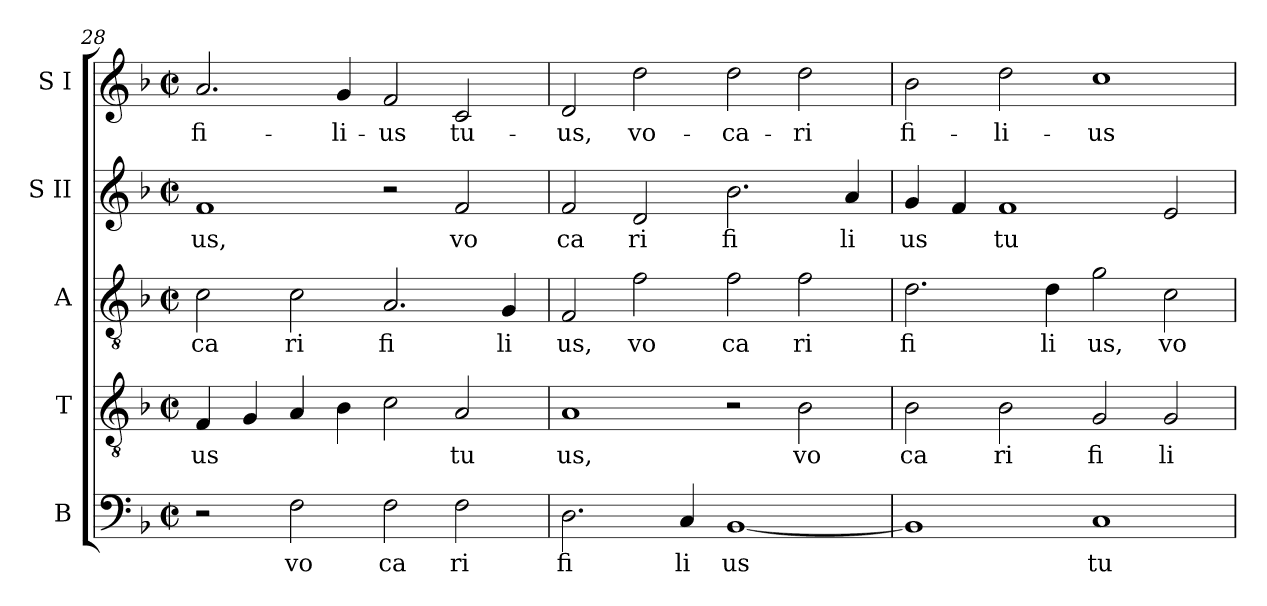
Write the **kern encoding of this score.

**kern	**text	**kern	**text	**kern	**text	**kern	**text	**kern	**text
*part5	*part5	*part4	*part4	*part3	*part3	*part2	*part2	*part1	*part1
*staff5	*staff5	*staff4	*staff4	*staff3	*staff3	*staff2	*staff2	*staff1	*staff1
*I"B	*	*I"T	*	*I"A	*	*I"S II	*	*I"S I	*
*clefF4	*	*clefGv2	*	*clefGv2	*	*clefG2	*	*clefG2	*
*k[b-]	*	*k[b-]	*	*k[b-]	*	*k[b-]	*	*k[b-]	*
*F:	*	*F:	*	*F:	*	*F:	*	*F:	*
*M2/2	*	*M2/2	*	*M2/2	*	*M2/2	*	*M2/2	*
*met(c|)	*	*met(c|)	*	*met(c|)	*	*met(c|)	*	*met(c|)	*
=28	=28	=28	=28	=28	=28	=28	=28	=28	=28
!	!	!	!LO:LY:b:cj	!	!LO:LY:b:cj	!	!LO:LY:b:cj	!	!LO:LY:b:cj
2r	.	4F/	us	2c\	ca	1f	us,	2.a/	fi-
!	!	!	!LO:LY:b:cj	!	!	!	!	!	!
.	.	4G/	.	.	.	.	.	.	.
!	!LO:LY:b:cj	!	!LO:LY:b:cj	!	!LO:LY:b:cj	!	!	!	!
2F\	vo	4A/	.	2c\	ri	.	.	.	.
!	!	!	!LO:LY:b:cj	!	!	!	!	!	!LO:LY:b:cj
.	.	4B-\	.	.	.	.	.	4g/	-li-
!	!LO:LY:b:cj	!	!LO:LY:b:cj	!	!LO:LY:b:cj	!	!	!	!LO:LY:b:cj
2F\	ca	2c\	.	2.A/	fi	2r	.	2f/	-us
!	!LO:LY:b:cj	!	!LO:LY:b:cj	!	!	!	!LO:LY:b:cj	!	!LO:LY:b:cj
2F\	ri	2A/	tu	.	.	2f/	vo	2c/	tu-
!	!	!	!	!	!LO:LY:b:cj	!	!	!	!
.	.	.	.	4G/	li	.	.	.	.
=29	=29	=29	=29	=29	=29	=29	=29	=29	=29
!	!LO:LY:b:cj	!	!LO:LY:b:cj	!	!LO:LY:b:cj	!	!LO:LY:b:cj	!	!LO:LY:b:cj
2.D\	fi	1A	us,	2F/	us,	2f/	ca	2d/	-us,
!	!	!	!	!	!LO:LY:b:cj	!	!LO:LY:b:cj	!	!LO:LY:b:cj
.	.	.	.	2f\	vo	2d/	ri	2dd\	vo-
!	!LO:LY:b:cj	!	!	!	!	!	!	!	!
4C/	li	.	.	.	.	.	.	.	.
!	!LO:LY:b:cj	!	!	!	!LO:LY:b:cj	!	!LO:LY:b:cj	!	!LO:LY:b:cj
[<1BB-	us	2r	.	2f\	ca	2.b-\	fi	2dd\	-ca-
!	!	!	!LO:LY:b:cj	!	!LO:LY:b:cj	!	!	!	!LO:LY:b:cj
.	.	2B-\	vo	2f\	ri	.	.	2dd\	-ri
!	!	!	!	!	!	!	!LO:LY:b:cj	!	!
.	.	.	.	.	.	4a/	li	.	.
=30	=30	=30	=30	=30	=30	=30	=30	=30	=30
!	!LO:LY:b:cj	!	!LO:LY:b:cj	!	!LO:LY:b:cj	!	!LO:LY:b:cj	!	!LO:LY:b:cj
1BB-]	.	2B-\	ca	2.d\	fi	4g/	us	2b-\	fi-
!	!	!	!	!	!	!	!LO:LY:b:cj	!	!
.	.	.	.	.	.	4f/	.	.	.
!	!	!	!LO:LY:b:cj	!	!	!	!LO:LY:b:cj	!	!LO:LY:b:cj
.	.	2B-\	ri	.	.	1f	tu	2dd\	-li-
!	!	!	!	!	!LO:LY:b:cj	!	!	!	!
.	.	.	.	4d\	li	.	.	.	.
!	!LO:LY:b:cj	!	!LO:LY:b:cj	!	!LO:LY:b:cj	!	!	!	!LO:LY:b:cj
1C	tu	2G/	fi	2g\	us,	.	.	1cc	-us
!	!	!	!LO:LY:b:cj	!	!LO:LY:b:cj	!	!LO:LY:b:cj	!	!
.	.	2G/	li	2c\	vo	2e/	.	.	.
=	=	=	=	=	=	=	=	=	=
*-	*-	*-	*-	*-	*-	*-	*-	*-	*-
